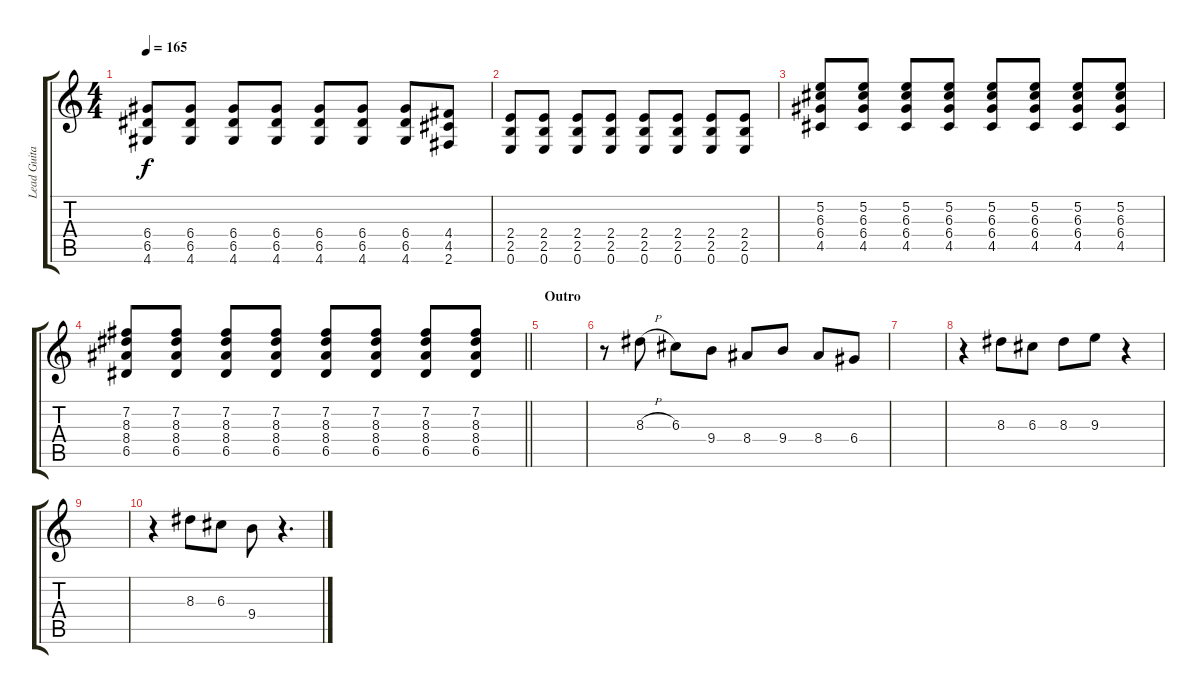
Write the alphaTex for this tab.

\track ("Lead Guitar" "Lead Guita") {instrument overdrivenguitar}
\staff {score tabs}
\tuning (E4 B3 G3 D3 A2 E2) {hide}
\ts (4 4)
\tempo 165
\clef g2
\ks c
(6.4 6.5 4.6).8{dy f} (6.4 6.5 4.6).8 (6.4 6.5 4.6).8 (6.4 6.5 4.6).8 (6.4 6.5 4.6).8 (6.4 6.5 4.6).8 (6.4 6.5 4.6).8 (4.4 4.5 2.6).8 |
(2.4 2.5 0.6).8 (2.4 2.5 0.6).8 (2.4 2.5 0.6).8 (2.4 2.5 0.6).8 (2.4 2.5 0.6).8 (2.4 2.5 0.6).8 (2.4 2.5 0.6).8 (2.4 2.5 0.6).8 |
(5.2 6.3 6.4 4.5).8 (5.2 6.3 6.4 4.5).8 (5.2 6.3 6.4 4.5).8 (5.2 6.3 6.4 4.5).8 (5.2 6.3 6.4 4.5).8 (5.2 6.3 6.4 4.5).8 (5.2 6.3 6.4 4.5).8 (5.2 6.3 6.4 4.5).8 |
\barLineRight lightlight
(7.2 8.3 8.4 6.5).8 (7.2 8.3 8.4 6.5).8 (7.2 8.3 8.4 6.5).8 (7.2 8.3 8.4 6.5).8 (7.2 8.3 8.4 6.5).8 (7.2 8.3 8.4 6.5).8 (7.2 8.3 8.4 6.5).8 (7.2 8.3 8.4 6.5).8 |
\section ("" "Outro")
|
r.8 8.3{h}.8 6.3.8 9.4.8 8.4.8 9.4.8 8.4.8 6.4.8 |
|
r.4 8.3.8 6.3.8 8.3.8 9.3.8 r.4 |
|
r.4 8.3.8 6.3.8 9.4.8 r.4{d}
